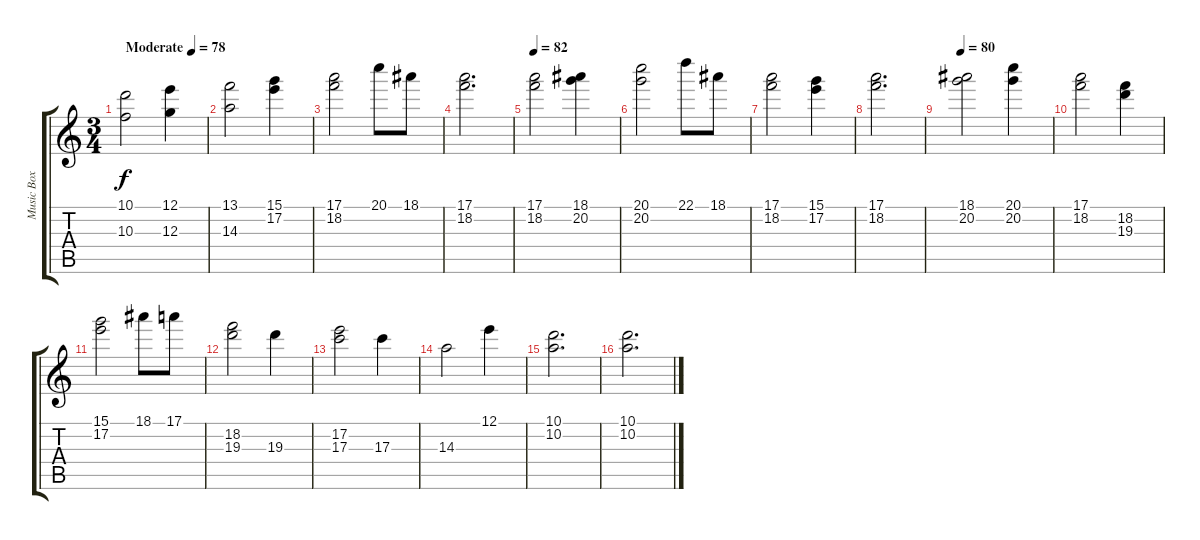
\track ("Music Box 1" "Music Box ") {instrument acousticguitarsteel}
\staff {score tabs}
\tuning (E4 B3 G3 D3 A2 E2) {hide}
\ts (3 4)
\tempo (78 "Moderate")
\clef g2
\ks c
(10.1 10.3).2{dy f instrument acousticguitarsteel} (12.1 12.3).4 |
(13.1 14.3).2 (15.1 17.2).4 |
(17.1 18.2).2 20.1.8 18.1.8 |
(17.1 18.2).2{d} |
\tempo 82
(17.1 18.2).2 (18.1 20.2).4 |
(20.1 20.2).2 22.1.8 18.1.8 |
(17.1 18.2).2 (15.1 17.2).4 |
(17.1 18.2).2{d} |
\tempo 80
(18.1 20.2).2 (20.1 20.2).4 |
(17.1 18.2).2 (18.2 19.3).4 |
(15.1 17.2).2 18.1.8 17.1.8 |
(18.2 19.3).2 19.3.4 |
(17.2 17.3).2 17.3.4 |
14.3.2 12.1.4 |
(10.1 10.2).2{d} |
(10.1 10.2).2{d}
